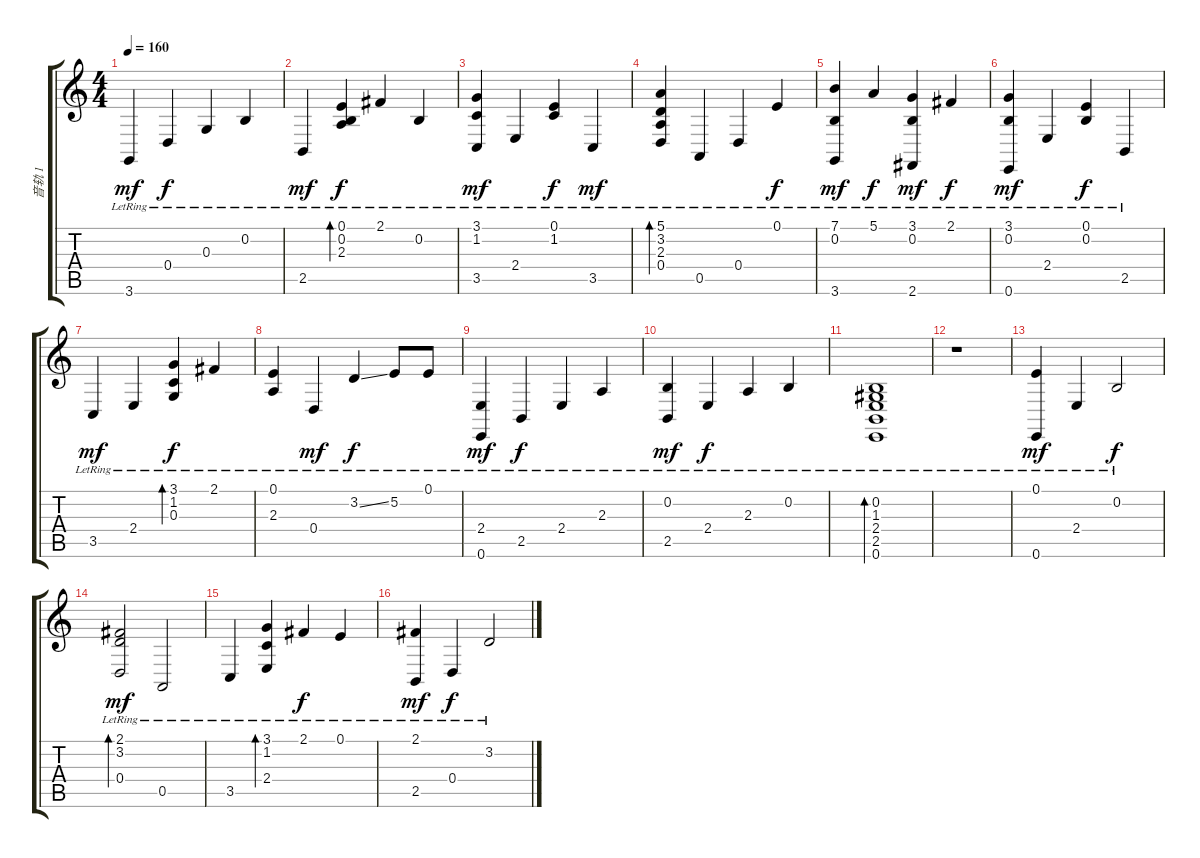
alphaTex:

\track ("音轨 1" "音轨 1") {instrument acousticgrandpiano}
\staff {score tabs}
\tuning (E4 B3 G3 D3 A2 E2) {hide}
\ts (4 4)
\tempo 160
\clef g2
\ks c
3.6{lr}.4{dy mf} 0.4{lr}.4{dy f} 0.3{lr}.4 0.2{lr}.4 |
2.5{lr}.4{dy mf} (0.1{lr} 0.2{lr} 2.3{lr}).4{bd 480 dy f} 2.1{lr}.4 0.2{lr}.4 |
(3.1{lr} 1.2{lr} 3.5{lr}).4{dy mf} 2.4{lr}.4 (0.1{lr} 1.2{lr}).4{dy f} 3.5{lr}.4{dy mf} |
(5.1{lr} 3.2{lr} 2.3{lr} 0.4{lr}).4{bd 480} 0.5{lr}.4 0.4{lr}.4 0.1{lr}.4{dy f} |
(7.1{lr} 0.2{lr} 3.6{lr}).4{dy mf} 5.1{lr}.4{dy f} (3.1{lr} 0.2{lr} 2.6{lr}).4{dy mf} 2.1{lr}.4{dy f} |
(3.1{lr} 0.2{lr} 0.6{lr}).4{dy mf} 2.4{lr}.4 (0.1{lr} 0.2{lr}).4{dy f} 2.5{lr}.4 |
3.5{lr}.4{dy mf} 2.4{lr}.4 (3.1{lr} 1.2{lr} 0.3{lr}).4{bd 480 dy f} 2.1{lr}.4 |
(0.1{lr} 2.3{lr}).4 0.4{lr}.4{dy mf} 3.2{ss lr}.4{dy f} 5.2{lr}.8 0.1{lr}.8 |
(2.4{lr} 0.6{lr}).4{dy mf} 2.5{lr}.4{dy f} 2.4{lr}.4 2.3{lr}.4 |
(0.2{lr} 2.5{lr}).4{dy mf} 2.4{lr}.4{dy f} 2.3{lr}.4 0.2{lr}.4 |
(0.2{lr} 1.3{lr} 2.4{lr} 2.5{lr} 0.6{lr}).1{bd 480} |
r.1 |
(0.1{lr} 0.6{lr}).4{dy mf} 2.4{lr}.4 0.2{lr}.2{dy f} |
(2.1{lr} 3.2{lr} 0.4{lr}).2{bd 480 dy mf} 0.5{lr}.2 |
3.5{lr}.4 (3.1{lr} 1.2{lr} 2.4{lr}).4{bd 480} 2.1{lr}.4{dy f} 0.1{lr}.4 |
(2.1{lr} 2.5{lr}).4{dy mf} 0.4{lr}.4{dy f} 3.2{lr}.2
